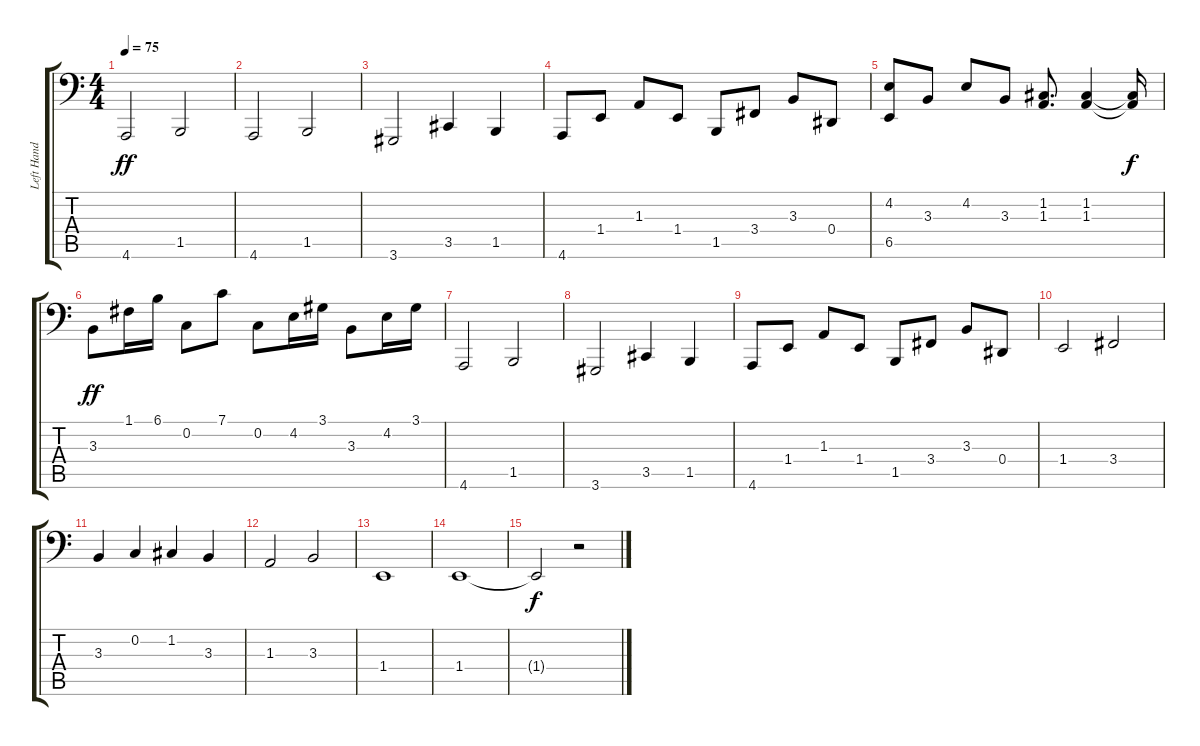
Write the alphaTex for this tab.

\track ("Left Hand" "Left Hand") {instrument acousticgrandpiano}
\staff {score tabs}
\tuning (F3 C3 Ab2 Eb2 Bb1 F1) {hide}
\ts (4 4)
\tempo 75
\clef f4
\ks c
4.6.2{dy ff} 1.5.2 |
4.6.2 1.5.2 |
3.6.2 3.5.4 1.5.4 |
4.6.8 1.4.8 1.3.8 1.4.8 1.5.8 3.4.8 3.3.8 0.4.8 |
(4.2 6.5).8 3.3.8 4.2.8 3.3.8 (1.2 1.3).8{d} (1.2 1.3).4 (1.2{t} 1.3{t}).16{dy f} |
3.3.8{dy ff} 1.1.16 6.1.16 0.2.8 7.1.8 0.2.8 4.2.16 3.1.16 3.3.8 4.2.16 3.1.16 |
4.6.2{volume 10} 1.5.2 |
3.6.2 3.5.4 1.5.4 |
4.6.8 1.4.8 1.3.8 1.4.8 1.5.8 3.4.8 3.3.8 0.4.8 |
1.4.2 3.4.2 |
3.3.4 0.2.4 1.2.4 3.3.4 |
1.3.2 3.3.2 |
1.4.1 |
1.4.1 |
1.4{t}.2{dy f} r.2
